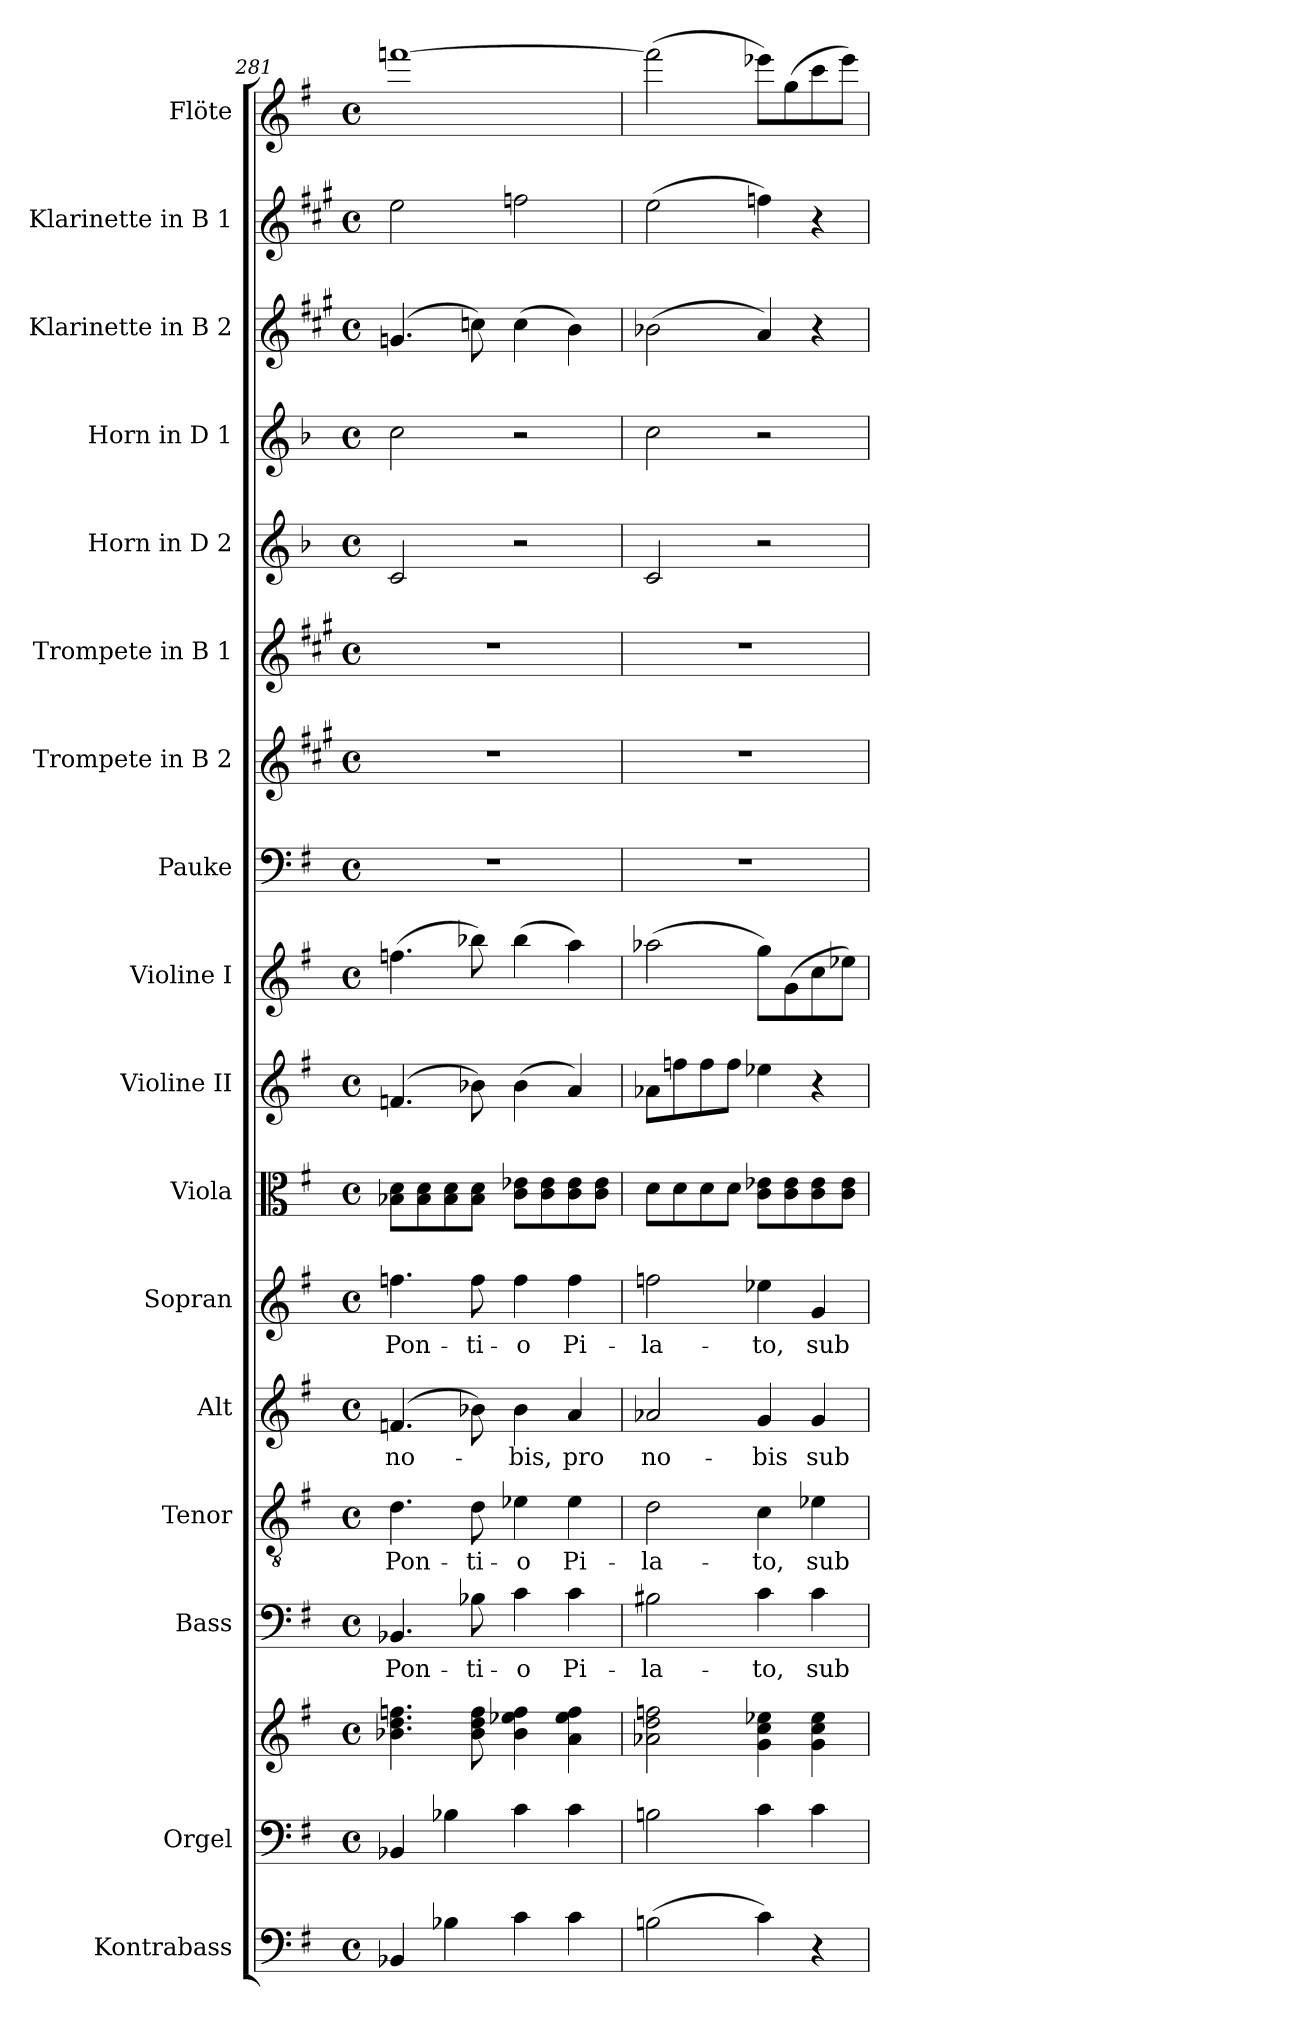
**kern	**kern	**kern	**kern	**text	**kern	**text	**kern	**text	**kern	**text	**kern	**kern	**kern	**kern	**kern	**kern	**kern	**kern	**kern	**kern	**kern
*part17	*part16	*part16	*part15	*part15	*part14	*part14	*part13	*part13	*part12	*part12	*part11	*part10	*part9	*part8	*part7	*part6	*part5	*part4	*part3	*part2	*part1
*staff18	*staff17	*staff16	*staff15	*staff15	*staff14	*staff14	*staff13	*staff13	*staff12	*staff12	*staff11	*staff10	*staff9	*staff8	*staff7	*staff6	*staff5	*staff4	*staff3	*staff2	*staff1
*I"Kontrabass	*I"Orgel	*	*I"Bass	*	*I"Tenor	*	*I"Alt	*	*I"Sopran	*	*I"Viola	*I"Violine II	*I"Violine I	*I"Pauke	*I"Trompete in B 2	*I"Trompete in B 1	*I"Horn in D 2	*I"Horn in D 1	*I"Klarinette in B 2	*I"Klarinette in B 1	*I"Flöte
*I'Kb.	*I'Org.	*	*I'B	*	*I'T	*	*I'A	*	*I'S	*	*I'Vla.	*I'Vl. II	*I'Vl. I	*I'Pk.	*I'Trp. 2	*I'Trp. 1	*I'Hrn. 2	*I'Hrn. 1	*I'Kl. 2	*I'Kl. 1	*I'Fl.
*clefF4	*clefF4	*clefG2	*clefF4	*	*clefGv2	*	*clefG2	*	*clefG2	*	*clefC3	*clefG2	*clefG2	*clefF4	*clefG2	*clefG2	*clefG2	*clefG2	*clefG2	*clefG2	*clefG2
*ITrd7c12	*	*	*	*	*	*	*	*	*	*	*	*	*	*	*ITrd1c2	*ITrd1c2	*ITrd-1c-2	*ITrd-1c-2	*ITrd1c2	*ITrd1c2	*
*k[f#]	*k[f#]	*k[f#]	*k[f#]	*	*k[f#]	*	*k[f#]	*	*k[f#]	*	*k[f#]	*k[f#]	*k[f#]	*k[f#]	*k[f#]	*k[f#]	*k[f#]	*k[f#]	*k[f#]	*k[f#]	*k[f#]
*G:	*G:	*G:	*G:	*	*G:	*	*G:	*	*G:	*	*G:	*G:	*G:	*G:	*G:	*G:	*G:	*G:	*G:	*G:	*G:
*M4/4	*M4/4	*M4/4	*M4/4	*	*M4/4	*	*M4/4	*	*M4/4	*	*M4/4	*M4/4	*M4/4	*M4/4	*M4/4	*M4/4	*M4/4	*M4/4	*M4/4	*M4/4	*M4/4
*met(c)	*met(c)	*met(c)	*met(c)	*	*met(c)	*	*met(c)	*	*met(c)	*	*met(c)	*met(c)	*met(c)	*met(c)	*met(c)	*met(c)	*met(c)	*met(c)	*met(c)	*met(c)	*met(c)
=281	=281	=281	=281	=281	=281	=281	=281	=281	=281	=281	=281	=281	=281	=281	=281	=281	=281	=281	=281	=281	=281
!	!	!	!	!LO:LY:b	!	!LO:LY:b	!	!LO:LY:b	!	!LO:LY:b	!	!	!	!	!	!	!	!	!	!	!
4BBB-X/	4BB-X/	4.b-X\ 4.dd\ 4.ffn\	4.BB-X/	Pon-	4.d\	Pon-	(4.fn/	no-	4.ffn\	Pon-	8B-X\ 8d\L	(4.fn/	(>4.ffn\	1r	1r	1r	2d/	2dd\	(4.fn/	2dd\	[1fffn
.	.	.	.	.	.	.	.	.	.	.	8B-\ 8d\	.	.	.	.	.	.	.	.	.	.
4BB-X\	4B-X\	.	.	.	.	.	.	.	.	.	8B-\ 8d\	.	.	.	.	.	.	.	.	.	.
!	!	!	!	!LO:LY:b	!	!LO:LY:b	!	!	!	!LO:LY:b	!	!	!	!	!	!	!	!	!	!	!
.	.	8b-\ 8dd\ 8ff\	8B-X\	-ti-	8d\	-ti-	8b-X\)	.	8ff\	-ti-	8B-\ 8d\J	8b-X\)	8bb-X\)	.	.	.	.	.	8b-X\)	.	.
!	!	!	!	!LO:LY:b	!	!LO:LY:b	!	!LO:LY:b	!	!LO:LY:b	!	!	!	!	!	!	!	!	!	!	!
4C\	4c\	4b-\ 4ee-X\ 4ff\	4c\	-o	4e-X\	-o	4b-\	-bis,	4ff\	-o	8c\ 8e-X\L	(>4b-\	(>4bb-\	.	.	.	2r	2r	(>4b-\	2ee-X\	.
.	.	.	.	.	.	.	.	.	.	.	8c\ 8e-\	.	.	.	.	.	.	.	.	.	.
!	!	!	!	!LO:LY:b	!	!LO:LY:b	!	!LO:LY:b	!	!LO:LY:b	!	!	!	!	!	!	!	!	!	!	!
4C\	4c\	4a\ 4ee-\ 4ff\	4c\	Pi-	4e-\	Pi-	4a/	pro	4ff\	Pi-	8c\ 8e-\	4a/)	4aa\)	.	.	.	.	.	4a\)	.	.
.	.	.	.	.	.	.	.	.	.	.	8c\ 8e-\J	.	.	.	.	.	.	.	.	.	.
=282	=282	=282	=282	=282	=282	=282	=282	=282	=282	=282	=282	=282	=282	=282	=282	=282	=282	=282	=282	=282	=282
!	!	!	!	!LO:LY:b	!	!LO:LY:b	!	!LO:LY:b	!	!LO:LY:b	!	!	!	!	!	!	!	!	!	!	!
(>2BBn\	2Bn\	2a-X\ 2dd\ 2ffn\	2B#X\	-la-	2d\	-la-	2a-X/	no-	2ffn\	-la-	8d\L	8a-X\L	(>2aa-X\	1r	1r	1r	2d/	2dd\	(>2a-X\	(>2dd\	(>2fff\]
.	.	.	.	.	.	.	.	.	.	.	8d\	8ffn\	.	.	.	.	.	.	.	.	.
.	.	.	.	.	.	.	.	.	.	.	8d\	8ff\	.	.	.	.	.	.	.	.	.
.	.	.	.	.	.	.	.	.	.	.	8d\J	8ff\J	.	.	.	.	.	.	.	.	.
!	!	!	!	!LO:LY:b	!	!LO:LY:b	!	!LO:LY:b	!	!LO:LY:b	!	!	!	!	!	!	!	!	!	!	!
4C\)	4c\	4g\ 4cc\ 4ee-X\	4c\	-to,	4c\	-to,	4g/	-bis	4ee-X\	-to,	8c\ 8e-X\L	4ee-X\	8gg\L)	.	.	.	2r	2r	4g/)	4ee-X\)	8eee-X\L)
.	.	.	.	.	.	.	.	.	.	.	8c\ 8e-\	.	(>8g\	.	.	.	.	.	.	.	(>8gg\
!	!	!	!	!LO:LY:b	!	!LO:LY:b	!	!LO:LY:b	!	!LO:LY:b	!	!	!	!	!	!	!	!	!	!	!
4r	4c\	4g\ 4cc\ 4ee-\	4c\	sub	4e-X\	sub	4g/	sub	4g/	sub	8c\ 8e-\	4r	8cc\	.	.	.	.	.	4r	4r	8ccc\
.	.	.	.	.	.	.	.	.	.	.	8c\ 8e-\J	.	8ee-X\J)	.	.	.	.	.	.	.	8eee-\J)
=	=	=	=	=	=	=	=	=	=	=	=	=	=	=	=	=	=	=	=	=	=
*-	*-	*-	*-	*-	*-	*-	*-	*-	*-	*-	*-	*-	*-	*-	*-	*-	*-	*-	*-	*-	*-
